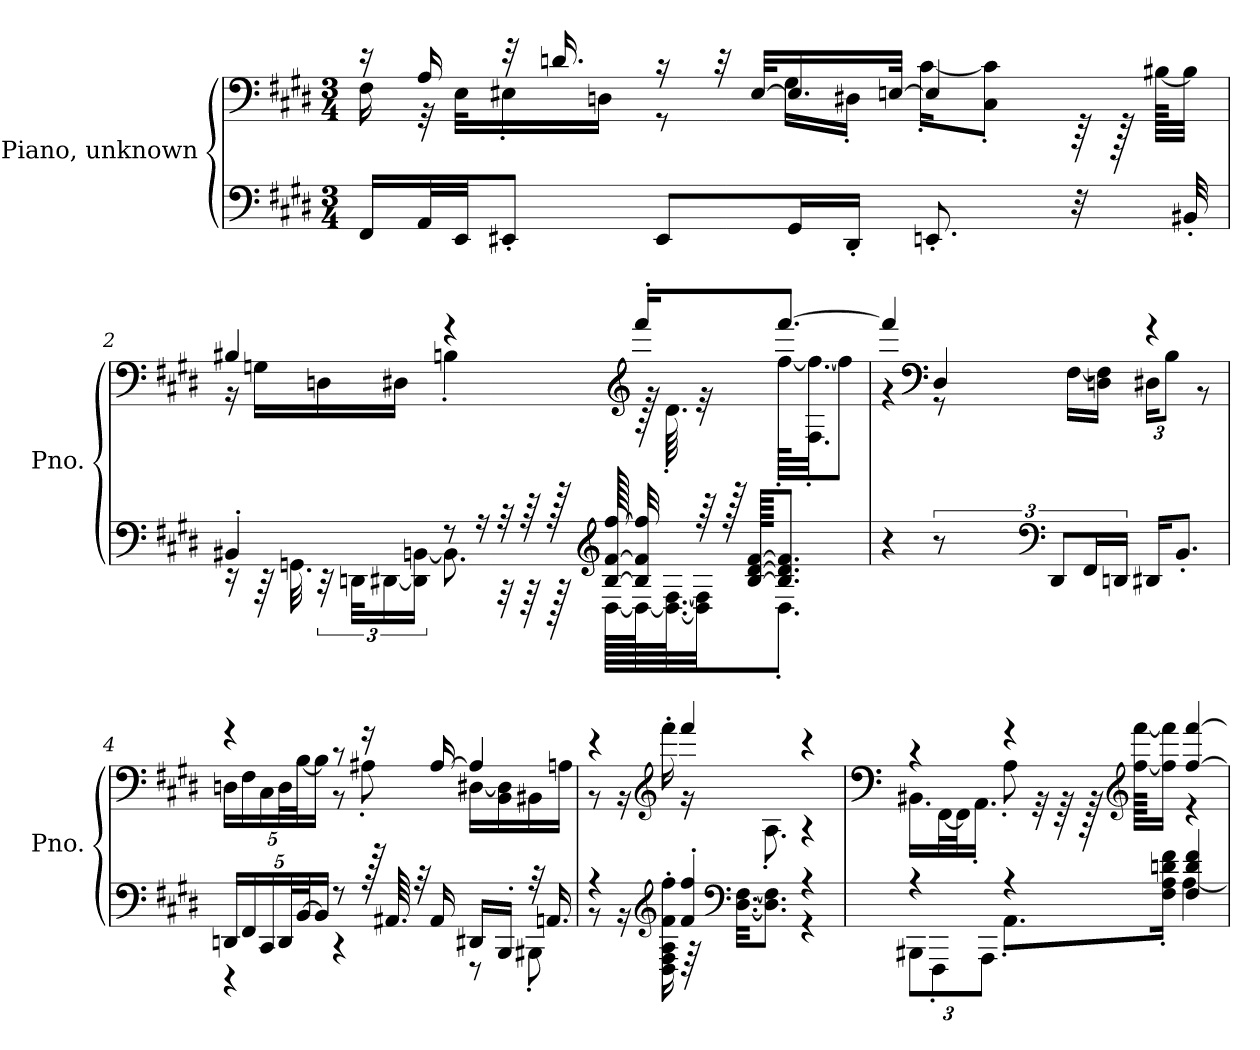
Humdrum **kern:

**kern	**kern
*part1	*part1
*staff2	*staff1
*I"Piano, unknown	*
*I'Pno.	*
*clefF4	*clefF4
*k[f#c#g#d#]	*k[f#c#g#d#]
*M3/4	*M3/4
*MM71	*MM71
=1	=1
*	*^
16FF#/LL	16r	16F#\
32AA/L	16A/	32r
32EE/JJ	.	32E\KLL
8EE#X'/J	32r	16E#X'\
.	16.dn/	.
.	.	16Dn\JJ
8EE#/L	16r	8r
.	32r	.
.	[32E#/KLL	.
16GG#/L	16.E#/]	16G#\LL
16DD#'/JJ	.	16D#X'\JJ
.	[32En/JJk	.
8.EEn'/	4E/]	[16c#'\KL
.	.	8C#\' 8c#\]'J
32r	.	64r
.	.	128r
.	.	[128B#X\KKLLL
32BB#X'/	.	32B#\JJJ]
!!LO:LB:g=z	!!
=2	=2	=2
*^	*	*
4BB#X'/	16r	4B#X/	16r
.	64r	.	16Gn\LL
.	32.GGn\	.	.
.	48r	.	16Dn\
.	48DDn\KLL	.	.
.	[24DD#X\	.	.
.	.	.	16D#X\JJ
.	24DD#\] [24BBn\JJ	.	.
8r	8.BB\]	4r	4Bn'\
16r	.	.	.
32r	32r	.	.
64r	64r	.	.
128r	128r	.	.
*clefG2	*	*	*
[128B/ [128f#/ [128ff#/	[128D#\LLLLL	.	.
*	*	*clefG2	*
32B/] 32f#/] 32ff#/]	128D#\J_	16fff#'/KL	128r
.	64.D#\_ [64.F#\J	.	64.d#'\
64r	32D#\] 32F#\]JJ	.	32r
128r	.	.	.
[128B/ [128d#/ [128f#/KKKKL	.	.	.
8.B/] 8.d#/] 8.f#/]J	8.D#'\J	[8.fff#/J	[64ff#'\KLLL
.	.	.	32.F#\' 32.ff#\_'JJ
.	.	.	8ff#\J]
*v	*v	*	*
!!LO:LB:g=z	!!
=3	=3	=3
4r	4fff#/]	4r
*	*clefF4	*
12r	4D#/	8r
*clefF4	*	*
12DD#/L	.	.
.	.	[16F#\LL
24FF#/L	.	.
.	.	16Dn\ 16F#\]JJ
24DDn/JJ	.	.
*	*	*Xbrackettup
16DD#X/KL	4r	24D#X\KL
.	.	12B\J
8.BB'/J	.	.
.	.	8r
=4	=4	=4
*Xbrackettup	*	*
*^	*	*
20DDn/LL	4r	4r	20Dn\LL
20FF#/	.	.	20F#\
20CC#/	.	.	20C#\
40DD/L	.	.	40D\L
[40BB/J	.	.	[40B\J
20BB/JJ]	.	.	20B\JJ]
8r	4r	8r	8r
128r	.	16r	8A#X'\
64.AA#X/	.	.	.
32r	.	.	.
16AA#/	.	[16A#/	.
16DD#X/LL	8r	4A#/]	[16D#X\LL
16BBB'/JJ	.	.	16BB\ 16D#\]
32r	8BBB#X'\	.	16BB#X\
16.AAn/	.	.	.
.	.	.	16An\JJ
!!LO:LB:g=z	!!
=5	=5	=5	=5
4r	8r	4r	8r
.	16r	.	16r
*clefG2	*	*clefG2	*
.	16D#\' 16F#\' 16A\' 16f#\' 16ff#\'	.	16fff#'\
4f#/' 4ff#/'	64r	4fff#/	16r
*clefF4	*	*	*
.	[32.D#\ [32.F#\KKL	.	.
.	8.D#\] 8.F#\]J	.	8.A'\
4r	4r	4r	4r
=6	=6	=6	=6
*	*	*clefF4	*
4r	12BBB#X\L	4r	16.BB#X\LL
.	12FFF#'\	.	.
.	.	.	[32FF#\L
.	.	.	32FF#\J]
.	.	.	16.AA'\JJ
.	12AAA\J	.	.
4r	8.AA'\L	4r	8A'\
.	.	.	32r
.	.	.	64r
.	.	.	128r
*	*	*clefG2	*
.	.	.	[128ff#\ [128fff#\KKKLL
.	16F#\' 16A\' 16dn\' 16f#\'Jk	.	16ff#\] 16fff#\]JJ
4F#/ 4d/ 4f#/	[4A\	[4ff#/ [4fff#/	4r
*v	*v	*	*
*	*v	*v
=	=
*-	*-
